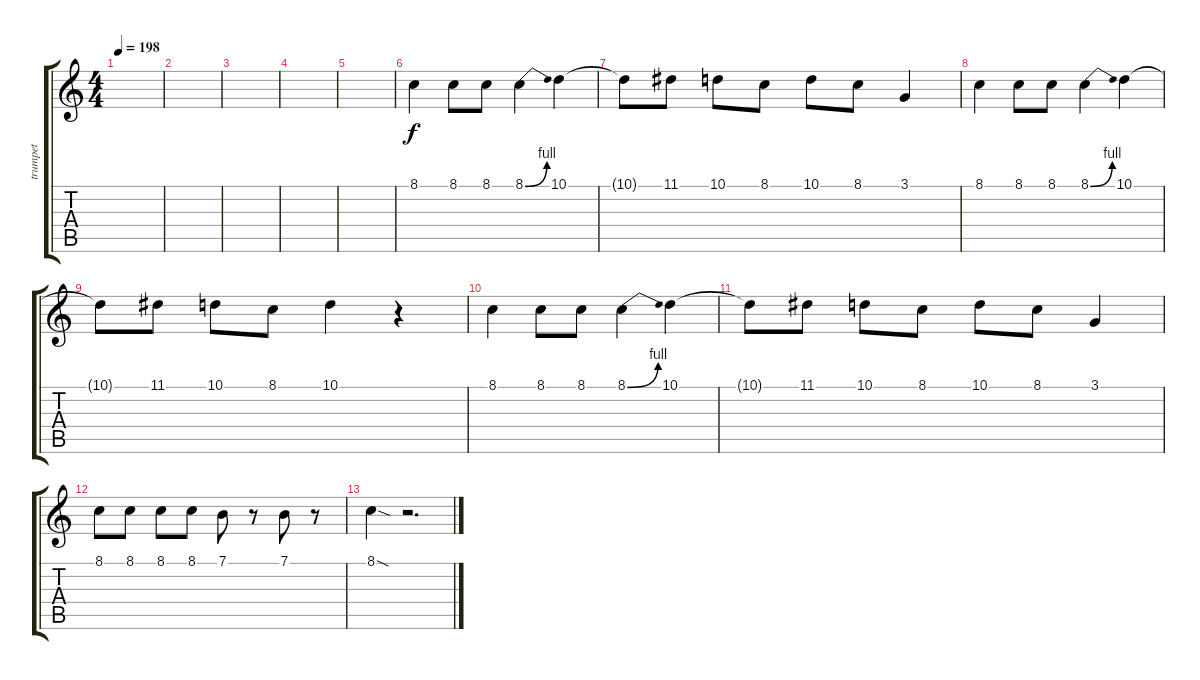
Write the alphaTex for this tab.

\track ("trumpet" "trumpet") {instrument trumpet}
\staff {score tabs}
\tuning (E4 B3 G3 D3 A2 E2) {hide}
\ts (4 4)
\tempo 198
\clef g2
\ks c
|
|
|
|
|
8.1.4 8.1.8 8.1.8 8.1{be (bend 0 0 60 4)}.4 10.1.4 |
10.1{t}.8 11.1.8 10.1.8 8.1.8 10.1.8 8.1.8 3.1.4 |
8.1.4 8.1.8 8.1.8 8.1{be (bend 0 0 60 4)}.4 10.1.4 |
10.1{t}.8 11.1.8 10.1.8 8.1.8 10.1.4 r.4 |
8.1.4 8.1.8 8.1.8 8.1{be (bend 0 0 60 4)}.4 10.1.4 |
10.1{t}.8 11.1.8 10.1.8 8.1.8 10.1.8 8.1.8 3.1.4 |
8.1.8 8.1.8 8.1.8 8.1.8 7.1.8 r.8 7.1.8 r.8 |
8.1{sod}.4 r.2{d}
